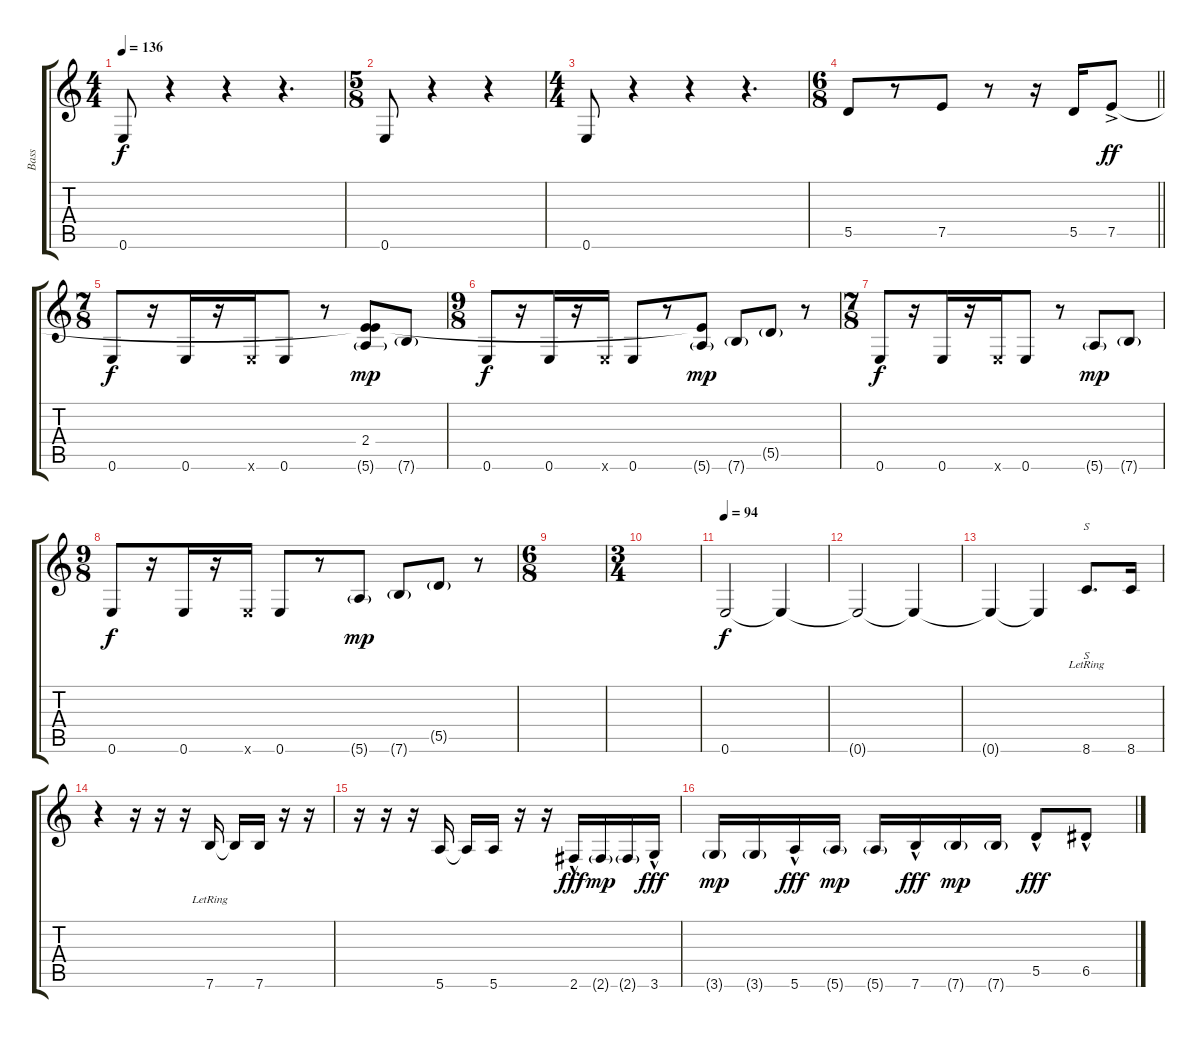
\track ("Bass" "Bass") {instrument fretlessbass}
\staff {score tabs}
\tuning (E4 B3 G3 D3 A2 E2) {hide}
\ts (4 4)
\tempo 136
\clef g2
\ks c
0.6.8{dy f} r.4 r.4 r.4{d} |
\ts (5 8)
0.6.8 r.4 r.4 |
\ts (4 4)
0.6.8 r.4 r.4 r.4{d} |
\ts (6 8)
\barLineRight lightlight
5.5.8 r.8 7.5.8 r.8 r.16 5.5.16 7.5{ac}.8{dy ff} |
\ts (7 8)
0.6.8{dy f} r.16 0.6.16 r.16 0.6{x}.16 0.6.8 r.8 (2.4 7.5{t} 5.6{g}).8{dy mp} 7.6{g}.8 |
\ts (9 8)
0.6.8{dy f} r.16 0.6.16 r.16 0.6{x}.16 0.6.8 r.8 (2.4{t} 5.6{g}).8{dy mp} 7.6{g}.8 5.5{g}.8 r.8 |
\ts (7 8)
0.6.8{dy f} r.16 0.6.16 r.16 0.6{x}.16 0.6.8 r.8 5.6{g}.8{dy mp} 7.6{g}.8 |
\ts (9 8)
0.6.8{dy f} r.16 0.6.16 r.16 0.6{x}.16 0.6.8 r.8 5.6{g}.8{dy mp} 7.6{g}.8 5.5{g}.8 r.8 |
\ts (6 8)
|
\ts (3 4)
|
\tempo 94
0.6.2{dy f} 0.6{t}.4 |
0.6{t}.2 0.6{t}.4 |
0.6{t}.4 0.6{t}.4 8.6{lr}.8{s d} 8.6.16 |
r.4 r.16 r.16 r.16 7.6{lr}.16 7.6{t}.16 7.6.16 r.16 r.16 |
r.16 r.16 r.16 5.6.16 5.6{t}.16 5.6.16 r.16 r.16 2.6{hac}.16{dy fff} 2.6{g}.16{dy mp} 2.6{g}.16 3.6{hac}.16{dy fff} |
3.6{g}.16{dy mp} 3.6{g}.16 5.6{hac}.16{dy fff} 5.6{g}.16{dy mp} 5.6{g}.16 7.6{hac}.16{dy fff} 7.6{g}.16{dy mp} 7.6{g}.16 5.5{hac}.8{dy fff} 6.5{hac}.8
